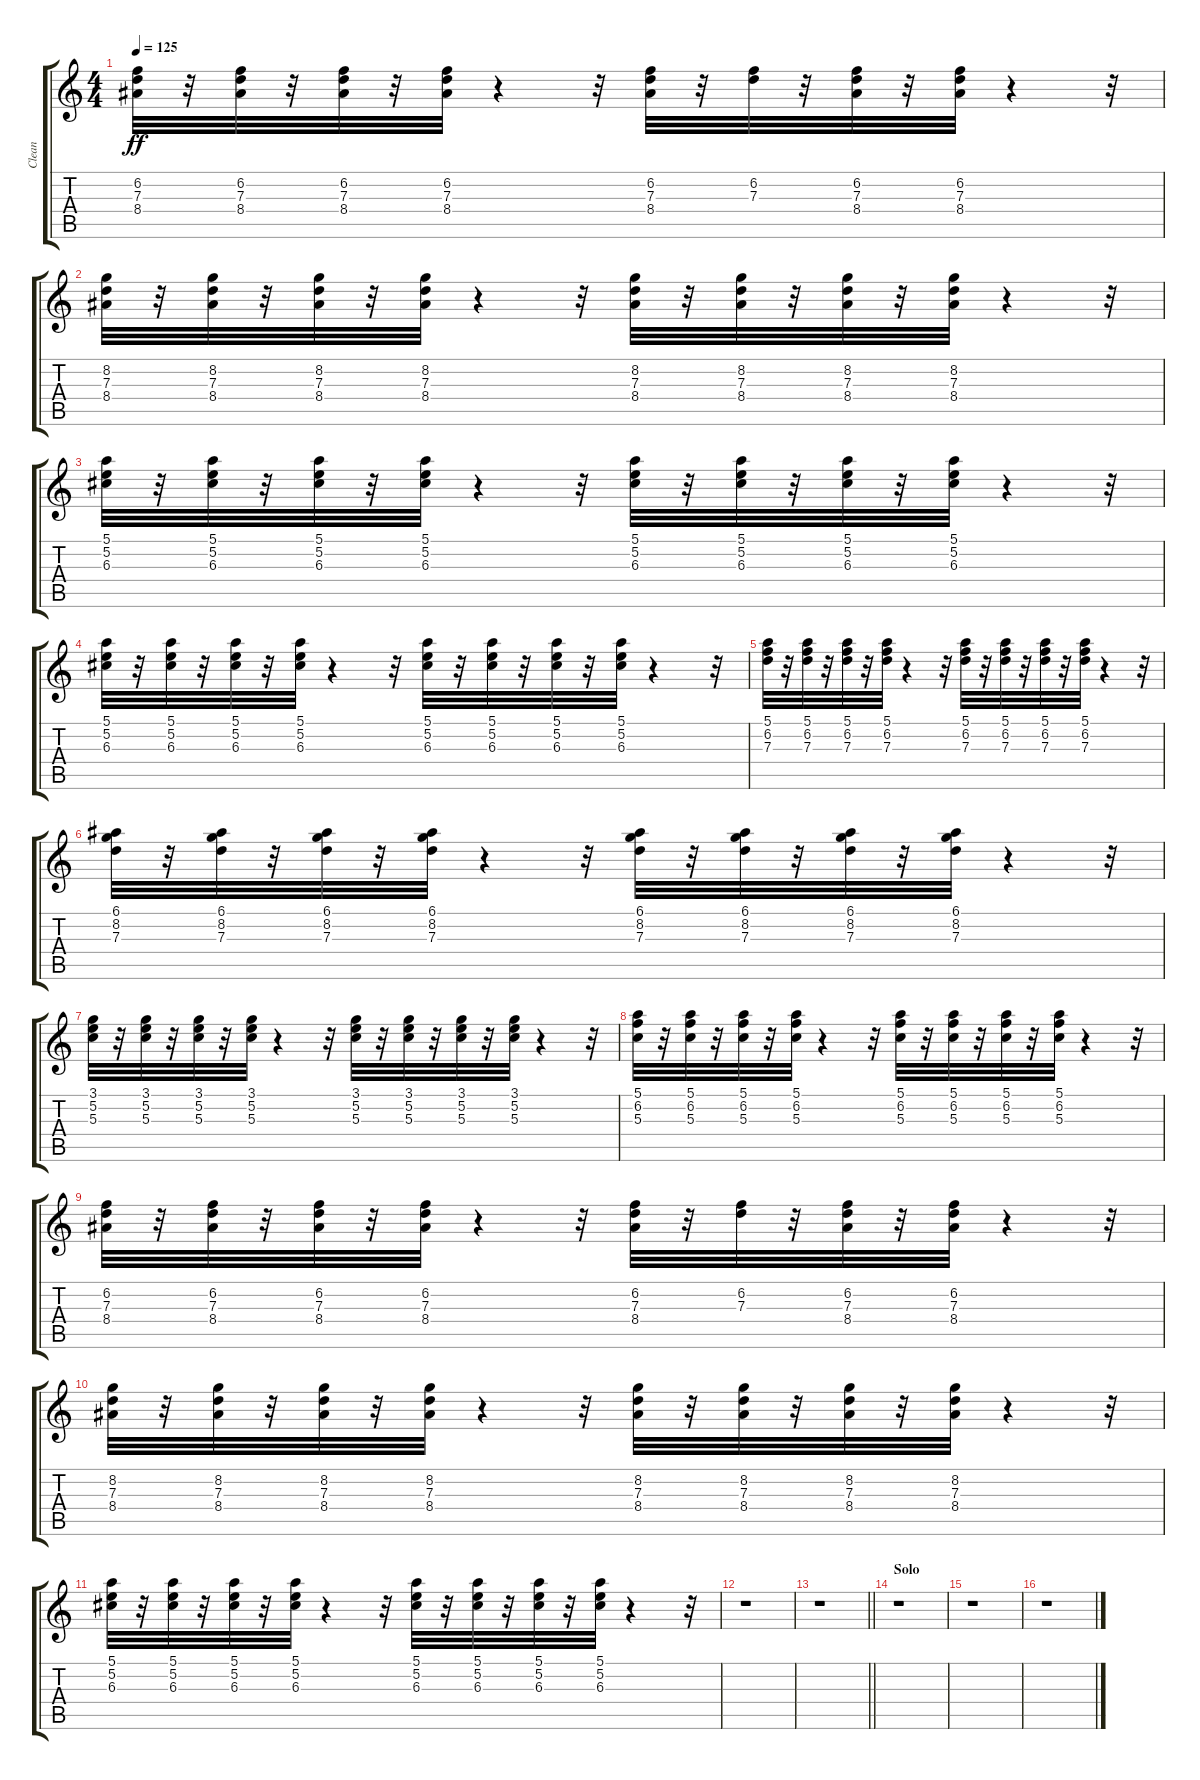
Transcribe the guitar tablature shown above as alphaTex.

\track ("Clean" "Clean") {instrument electricguitarclean}
\staff {score tabs}
\tuning (E4 B3 G3 D3 A2 E2) {hide}
\ts (4 4)
\tempo 125
\clef g2
\ks c
(6.2 7.3 8.4).32{dy ff} r.32 (6.2 7.3 8.4).32 r.32 (6.2 7.3 8.4).32 r.32 (6.2 7.3 8.4).32 r.4 r.32 (6.2 7.3 8.4).32 r.32 (6.2 7.3).32 r.32 (6.2 7.3 8.4).32 r.32 (6.2 7.3 8.4).32 r.4 r.32 |
(8.2 7.3 8.4).32 r.32 (8.2 7.3 8.4).32 r.32 (8.2 7.3 8.4).32 r.32 (8.2 7.3 8.4).32 r.4 r.32 (8.2 7.3 8.4).32 r.32 (8.2 7.3 8.4).32 r.32 (8.2 7.3 8.4).32 r.32 (8.2 7.3 8.4).32 r.4 r.32 |
(5.1 5.2 6.3).32 r.32 (5.1 5.2 6.3).32 r.32 (5.1 5.2 6.3).32 r.32 (5.1 5.2 6.3).32 r.4 r.32 (5.1 5.2 6.3).32 r.32 (5.1 5.2 6.3).32 r.32 (5.1 5.2 6.3).32 r.32 (5.1 5.2 6.3).32 r.4 r.32 |
(5.1 5.2 6.3).32 r.32 (5.1 5.2 6.3).32 r.32 (5.1 5.2 6.3).32 r.32 (5.1 5.2 6.3).32 r.4 r.32 (5.1 5.2 6.3).32 r.32 (5.1 5.2 6.3).32 r.32 (5.1 5.2 6.3).32 r.32 (5.1 5.2 6.3).32 r.4 r.32 |
(5.1 6.2 7.3).32 r.32 (5.1 6.2 7.3).32 r.32 (5.1 6.2 7.3).32 r.32 (5.1 6.2 7.3).32 r.4 r.32 (5.1 6.2 7.3).32 r.32 (5.1 6.2 7.3).32 r.32 (5.1 6.2 7.3).32 r.32 (5.1 6.2 7.3).32 r.4 r.32 |
(6.1 8.2 7.3).32 r.32 (6.1 8.2 7.3).32 r.32 (6.1 8.2 7.3).32 r.32 (6.1 8.2 7.3).32 r.4 r.32 (6.1 8.2 7.3).32 r.32 (6.1 8.2 7.3).32 r.32 (6.1 8.2 7.3).32 r.32 (6.1 8.2 7.3).32 r.4 r.32 |
(3.1 5.2 5.3).32 r.32 (3.1 5.2 5.3).32 r.32 (3.1 5.2 5.3).32 r.32 (3.1 5.2 5.3).32 r.4 r.32 (3.1 5.2 5.3).32 r.32 (3.1 5.2 5.3).32 r.32 (3.1 5.2 5.3).32 r.32 (3.1 5.2 5.3).32 r.4 r.32 |
(5.1 6.2 5.3).32 r.32 (5.1 6.2 5.3).32 r.32 (5.1 6.2 5.3).32 r.32 (5.1 6.2 5.3).32 r.4 r.32 (5.1 6.2 5.3).32 r.32 (5.1 6.2 5.3).32 r.32 (5.1 6.2 5.3).32 r.32 (5.1 6.2 5.3).32 r.4 r.32 |
(6.2 7.3 8.4).32 r.32 (6.2 7.3 8.4).32 r.32 (6.2 7.3 8.4).32 r.32 (6.2 7.3 8.4).32 r.4 r.32 (6.2 7.3 8.4).32 r.32 (6.2 7.3).32 r.32 (6.2 7.3 8.4).32 r.32 (6.2 7.3 8.4).32 r.4 r.32 |
(8.2 7.3 8.4).32 r.32 (8.2 7.3 8.4).32 r.32 (8.2 7.3 8.4).32 r.32 (8.2 7.3 8.4).32 r.4 r.32 (8.2 7.3 8.4).32 r.32 (8.2 7.3 8.4).32 r.32 (8.2 7.3 8.4).32 r.32 (8.2 7.3 8.4).32 r.4 r.32 |
(5.1 5.2 6.3).32 r.32 (5.1 5.2 6.3).32 r.32 (5.1 5.2 6.3).32 r.32 (5.1 5.2 6.3).32 r.4 r.32 (5.1 5.2 6.3).32 r.32 (5.1 5.2 6.3).32 r.32 (5.1 5.2 6.3).32 r.32 (5.1 5.2 6.3).32 r.4 r.32 |
r.1 |
\barLineRight lightlight
r.1 |
\section ("" "Solo")
r.1 |
r.1 |
r.1
